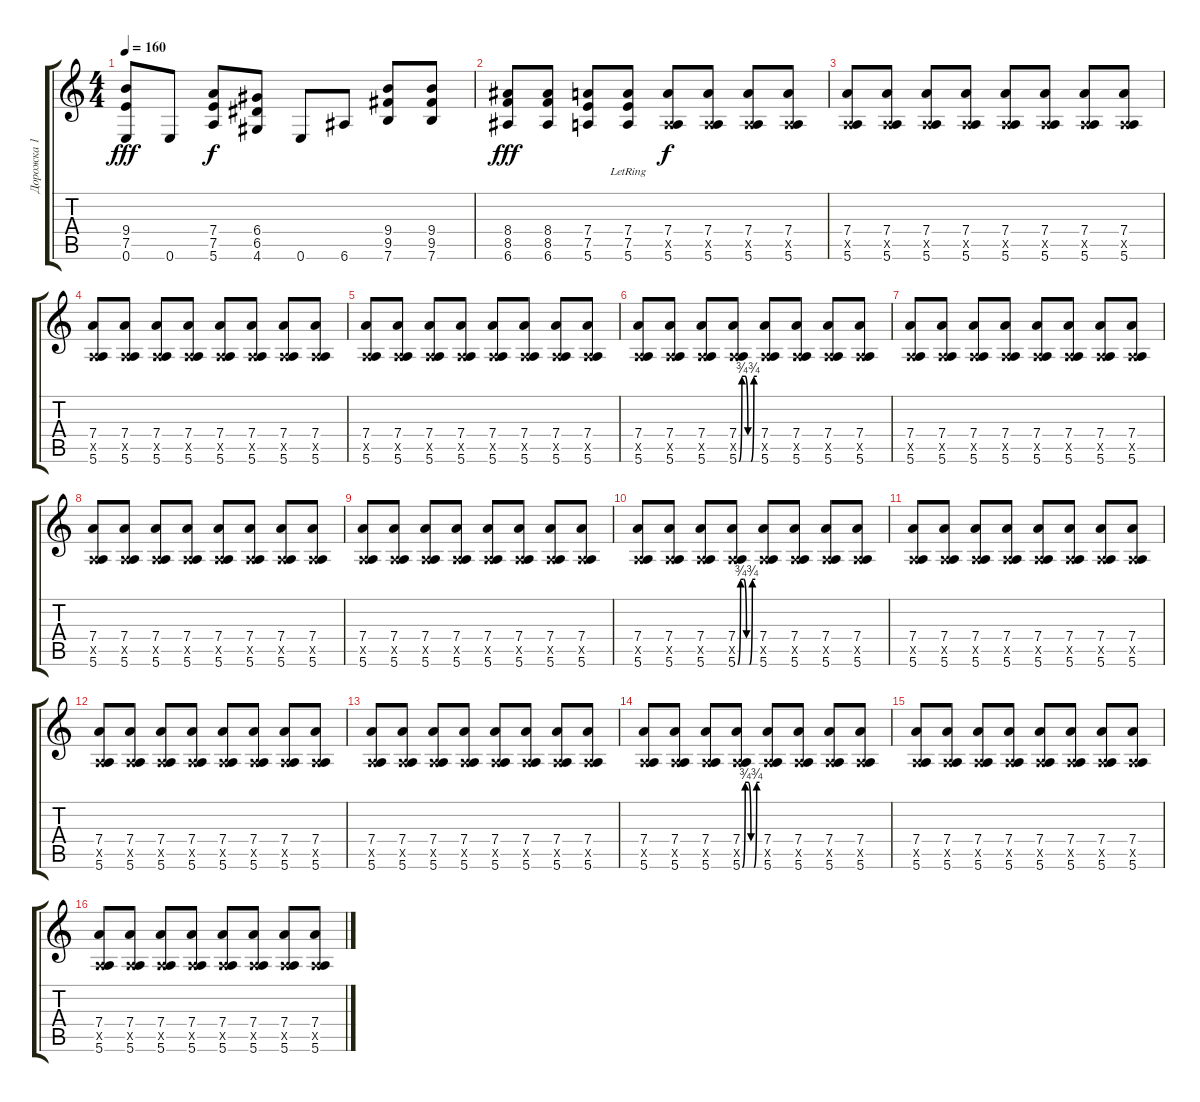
\track ("Дорожка 1" "Дорожка 1") {instrument overdrivenguitar}
\staff {score tabs}
\tuning (E4 B3 G3 D3 A2 E2) {hide}
\ts (4 4)
\tempo 160
\clef g2
\ks c
(9.4 7.5 0.6).8{dy fff} 0.6.8 (7.4 7.5 5.6).8{dy f} (6.4 6.5 4.6).8 0.6.8 6.6.8 (9.4 9.5 7.6).8 (9.4 9.5 7.6).8 |
(8.4 8.5 6.6).8{dy fff} (8.4 8.5 6.6).8 (7.4 7.5 5.6).8 (7.4{lr} 7.5{lr} 5.6{lr}).8 (7.4 0.5{x} 5.6).8{dy f} (7.4 0.5{x} 5.6).8 (7.4 0.5{x} 5.6).8 (7.4 0.5{x} 5.6).8 |
(7.4 0.5{x} 5.6).8 (7.4 0.5{x} 5.6).8 (7.4 0.5{x} 5.6).8 (7.4 0.5{x} 5.6).8 (7.4 0.5{x} 5.6).8 (7.4 0.5{x} 5.6).8 (7.4 0.5{x} 5.6).8 (7.4 0.5{x} 5.6).8 |
(7.4 0.5{x} 5.6).8 (7.4 0.5{x} 5.6).8 (7.4 0.5{x} 5.6).8 (7.4 0.5{x} 5.6).8 (7.4 0.5{x} 5.6).8 (7.4 0.5{x} 5.6).8 (7.4 0.5{x} 5.6).8 (7.4 0.5{x} 5.6).8 |
(7.4 0.5{x} 5.6).8 (7.4 0.5{x} 5.6).8 (7.4 0.5{x} 5.6).8 (7.4 0.5{x} 5.6).8 (7.4 0.5{x} 5.6).8 (7.4 0.5{x} 5.6).8 (7.4 0.5{x} 5.6).8 (7.4 0.5{x} 5.6).8 |
(7.4 0.5{x} 5.6).8 (7.4 0.5{x} 5.6).8 (7.4 0.5{x} 5.6).8 (7.4 0.5{x} 5.6{be (custom 0 0 10 3 20 3 30 0 40 0 50 3 60 3)}).8 (7.4 0.5{x} 5.6).8 (7.4 0.5{x} 5.6).8 (7.4 0.5{x} 5.6).8 (7.4 0.5{x} 5.6).8 |
(7.4 0.5{x} 5.6).8 (7.4 0.5{x} 5.6).8 (7.4 0.5{x} 5.6).8 (7.4 0.5{x} 5.6).8 (7.4 0.5{x} 5.6).8 (7.4 0.5{x} 5.6).8 (7.4 0.5{x} 5.6).8 (7.4 0.5{x} 5.6).8 |
(7.4 0.5{x} 5.6).8 (7.4 0.5{x} 5.6).8 (7.4 0.5{x} 5.6).8 (7.4 0.5{x} 5.6).8 (7.4 0.5{x} 5.6).8 (7.4 0.5{x} 5.6).8 (7.4 0.5{x} 5.6).8 (7.4 0.5{x} 5.6).8 |
(7.4 0.5{x} 5.6).8 (7.4 0.5{x} 5.6).8 (7.4 0.5{x} 5.6).8 (7.4 0.5{x} 5.6).8 (7.4 0.5{x} 5.6).8 (7.4 0.5{x} 5.6).8 (7.4 0.5{x} 5.6).8 (7.4 0.5{x} 5.6).8 |
(7.4 0.5{x} 5.6).8 (7.4 0.5{x} 5.6).8 (7.4 0.5{x} 5.6).8 (7.4 0.5{x} 5.6{be (custom 0 0 10 3 20 3 30 0 40 0 50 3 60 3)}).8 (7.4 0.5{x} 5.6).8 (7.4 0.5{x} 5.6).8 (7.4 0.5{x} 5.6).8 (7.4 0.5{x} 5.6).8 |
(7.4 0.5{x} 5.6).8 (7.4 0.5{x} 5.6).8 (7.4 0.5{x} 5.6).8 (7.4 0.5{x} 5.6).8 (7.4 0.5{x} 5.6).8 (7.4 0.5{x} 5.6).8 (7.4 0.5{x} 5.6).8 (7.4 0.5{x} 5.6).8 |
(7.4 0.5{x} 5.6).8 (7.4 0.5{x} 5.6).8 (7.4 0.5{x} 5.6).8 (7.4 0.5{x} 5.6).8 (7.4 0.5{x} 5.6).8 (7.4 0.5{x} 5.6).8 (7.4 0.5{x} 5.6).8 (7.4 0.5{x} 5.6).8 |
(7.4 0.5{x} 5.6).8 (7.4 0.5{x} 5.6).8 (7.4 0.5{x} 5.6).8 (7.4 0.5{x} 5.6).8 (7.4 0.5{x} 5.6).8 (7.4 0.5{x} 5.6).8 (7.4 0.5{x} 5.6).8 (7.4 0.5{x} 5.6).8 |
(7.4 0.5{x} 5.6).8 (7.4 0.5{x} 5.6).8 (7.4 0.5{x} 5.6).8 (7.4 0.5{x} 5.6{be (custom 0 0 10 3 20 3 30 0 40 0 50 3 60 3)}).8 (7.4 0.5{x} 5.6).8 (7.4 0.5{x} 5.6).8 (7.4 0.5{x} 5.6).8 (7.4 0.5{x} 5.6).8 |
(7.4 0.5{x} 5.6).8 (7.4 0.5{x} 5.6).8 (7.4 0.5{x} 5.6).8 (7.4 0.5{x} 5.6).8 (7.4 0.5{x} 5.6).8 (7.4 0.5{x} 5.6).8 (7.4 0.5{x} 5.6).8 (7.4 0.5{x} 5.6).8 |
(7.4 0.5{x} 5.6).8 (7.4 0.5{x} 5.6).8 (7.4 0.5{x} 5.6).8 (7.4 0.5{x} 5.6).8 (7.4 0.5{x} 5.6).8 (7.4 0.5{x} 5.6).8 (7.4 0.5{x} 5.6).8 (7.4 0.5{x} 5.6).8
